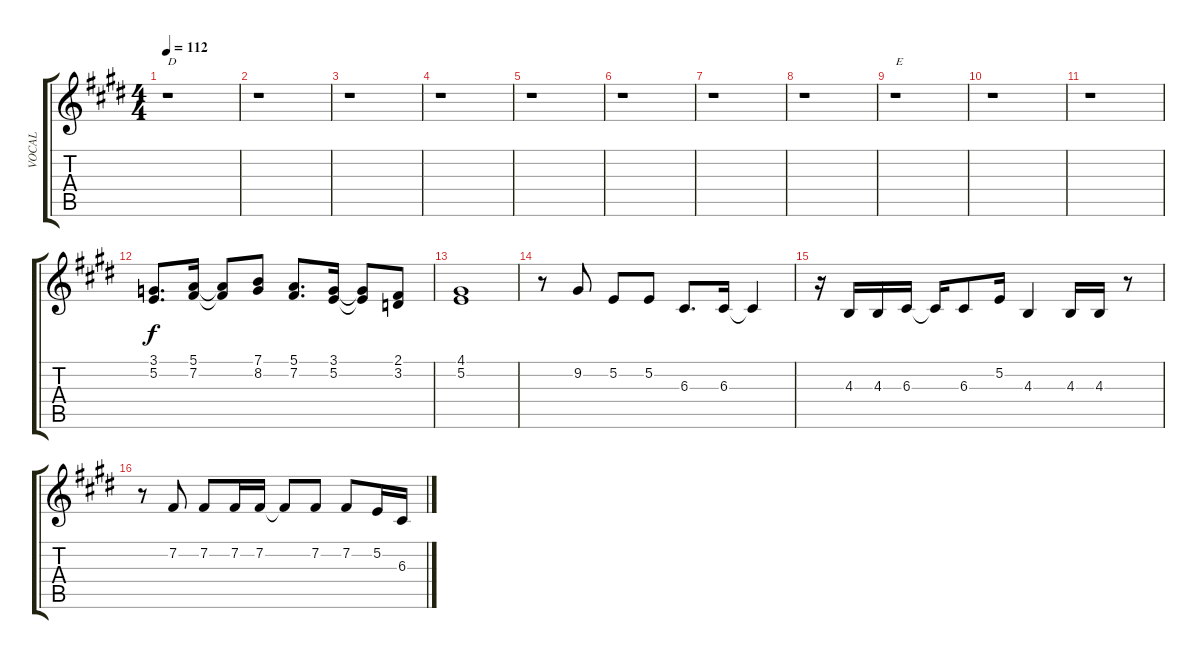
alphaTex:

\track ("VOCAL " "VOCAL ") {instrument stringensemble1}
\staff {score tabs}
\tuning (E4 B3 G3 D3 A2 E2) {hide}
\ts (4 4)
\tempo 112
\clef g2
\ks c#minor
r.1{txt "D" dy f} |
r.1 |
r.1 |
r.1 |
r.1 |
r.1 |
r.1 |
r.1 |
r.1{txt "E"} |
r.1 |
r.1 |
(3.1 5.2).8{d} (5.1 7.2).16 (5.1{t} 7.2{t}).8 (7.1 8.2).8 (5.1 7.2).8{d} (3.1 5.2).16 (3.1{t} 5.2{t}).8 (2.1 3.2).8 |
(4.1 5.2).1 |
r.8 9.2.8 5.2.8 5.2.8 6.3.8{d} 6.3.16 6.3{t}.4 |
r.16 4.3.16 4.3.16 6.3.16 6.3{t}.16 6.3.8 5.2.16 4.3.4 4.3.16 4.3.16 r.8 |
r.8 7.2.8 7.2.8 7.2.16 7.2.16 7.2{t}.8 7.2.8 7.2.8 5.2.16 6.3.16
